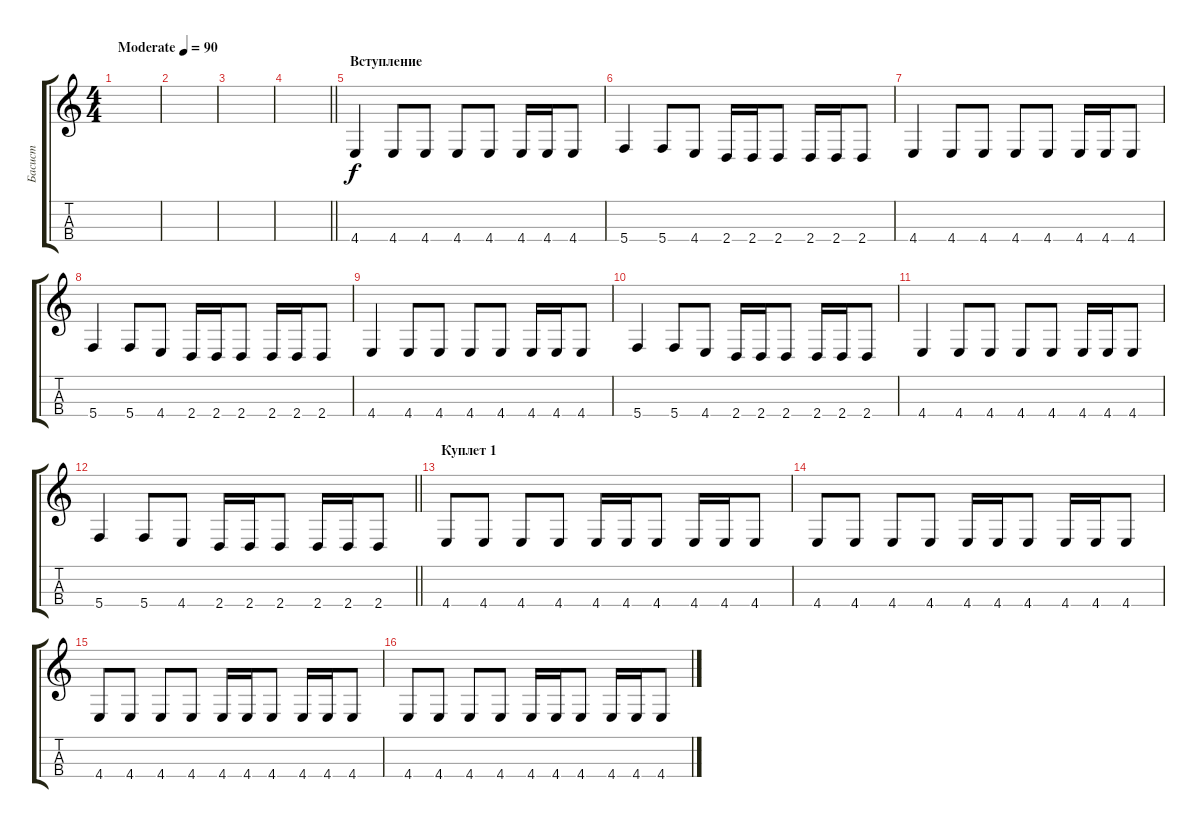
\track ("Басист" "Басист") {instrument electricbassfinger}
\staff {score tabs}
\tuning (F2 C3 G2 C2) {hide}
\ts (4 4)
\tempo (90 "Moderate")
\clef g2
\ks c
|
|
|
\barLineRight lightlight
|
\section ("" "Вступление")
4.4.4 4.4.8 4.4.8 4.4.8 4.4.8 4.4.16 4.4.16 4.4.8 |
5.4.4 5.4.8 4.4.8 2.4.16 2.4.16 2.4.8 2.4.16 2.4.16 2.4.8 |
4.4.4 4.4.8 4.4.8 4.4.8 4.4.8 4.4.16 4.4.16 4.4.8 |
5.4.4 5.4.8 4.4.8 2.4.16 2.4.16 2.4.8 2.4.16 2.4.16 2.4.8 |
4.4.4 4.4.8 4.4.8 4.4.8 4.4.8 4.4.16 4.4.16 4.4.8 |
5.4.4 5.4.8 4.4.8 2.4.16 2.4.16 2.4.8 2.4.16 2.4.16 2.4.8 |
4.4.4 4.4.8 4.4.8 4.4.8 4.4.8 4.4.16 4.4.16 4.4.8 |
\barLineRight lightlight
5.4.4 5.4.8 4.4.8 2.4.16 2.4.16 2.4.8 2.4.16 2.4.16 2.4.8 |
\section ("" "Куплет 1")
4.4.8 4.4.8 4.4.8 4.4.8 4.4.16 4.4.16 4.4.8 4.4.16 4.4.16 4.4.8 |
4.4.8 4.4.8 4.4.8 4.4.8 4.4.16 4.4.16 4.4.8 4.4.16 4.4.16 4.4.8 |
4.4.8 4.4.8 4.4.8 4.4.8 4.4.16 4.4.16 4.4.8 4.4.16 4.4.16 4.4.8 |
4.4.8 4.4.8 4.4.8 4.4.8 4.4.16 4.4.16 4.4.8 4.4.16 4.4.16 4.4.8
